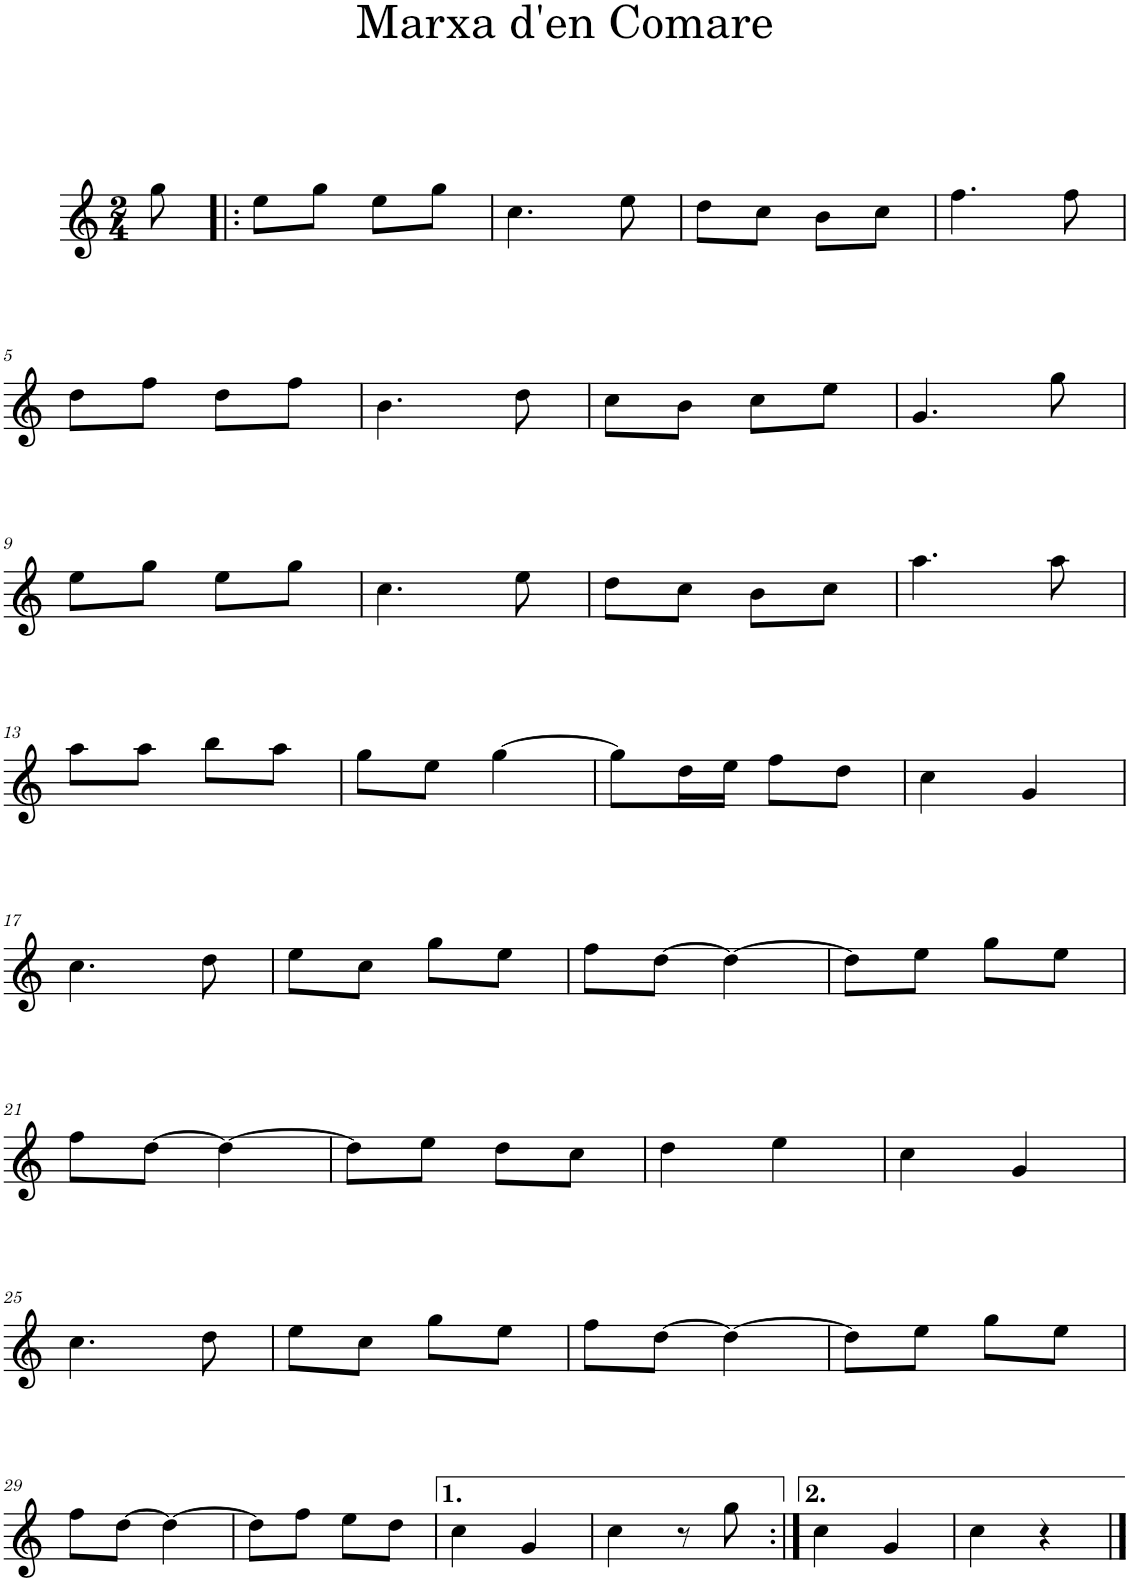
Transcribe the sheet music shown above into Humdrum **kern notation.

**kern
*part1
*staff1
*I"Instrument 1
*clefG2
*k[]
*M2/4
=
8gg\
=1!|:
8ee\L
8gg\J
8ee\L
8gg\J
=2
4.cc\
8ee\
=3
8dd\L
8cc\J
8b\L
8cc\J
=4
4.ff\
8ff\
!!LO:LB:g=z
=5
8dd\L
8ff\J
8dd\L
8ff\J
=6
4.b\
8dd\
=7
8cc\L
8b\J
8cc\L
8ee\J
=8
4.g/
8gg\
!!LO:LB:g=z
=9
8ee\L
8gg\J
8ee\L
8gg\J
=10
4.cc\
8ee\
=11
8dd\L
8cc\J
8b\L
8cc\J
=12
4.aa\
8aa\
!!LO:LB:g=z
=13
8aa\L
8aa\J
8bb\L
8aa\J
=14
8gg\L
8ee\J
[>4gg\
=15
8gg\L]
16dd\L
16ee\JJ
8ff\L
8dd\J
=16
4cc\
4g/
!!LO:LB:g=z
=17
4.cc\
8dd\
=18
8ee\L
8cc\J
8gg\L
8ee\J
=19
8ff\L
[>8dd\J
4dd\_
=20
8dd\L]
8ee\J
8gg\L
8ee\J
!!LO:LB:g=z
=21
8ff\L
[>8dd\J
4dd\_
=22
8dd\L]
8ee\J
8dd\L
8cc\J
=23
4dd\
4ee\
=24
4cc\
4g/
!!LO:LB:g=z
=25
4.cc\
8dd\
=26
8ee\L
8cc\J
8gg\L
8ee\J
=27
8ff\L
[>8dd\J
4dd\_
=28
8dd\L]
8ee\J
8gg\L
8ee\J
!!LO:LB:g=z
=29
8ff\L
[>8dd\J
4dd\_
=30
8dd\L]
8ff\J
8ee\L
8dd\J
=31
4cc\
4g/
=32
4cc\
8r
8gg\
=33:|!
4cc\
4g/
=34
4cc\
4r
==
*-
